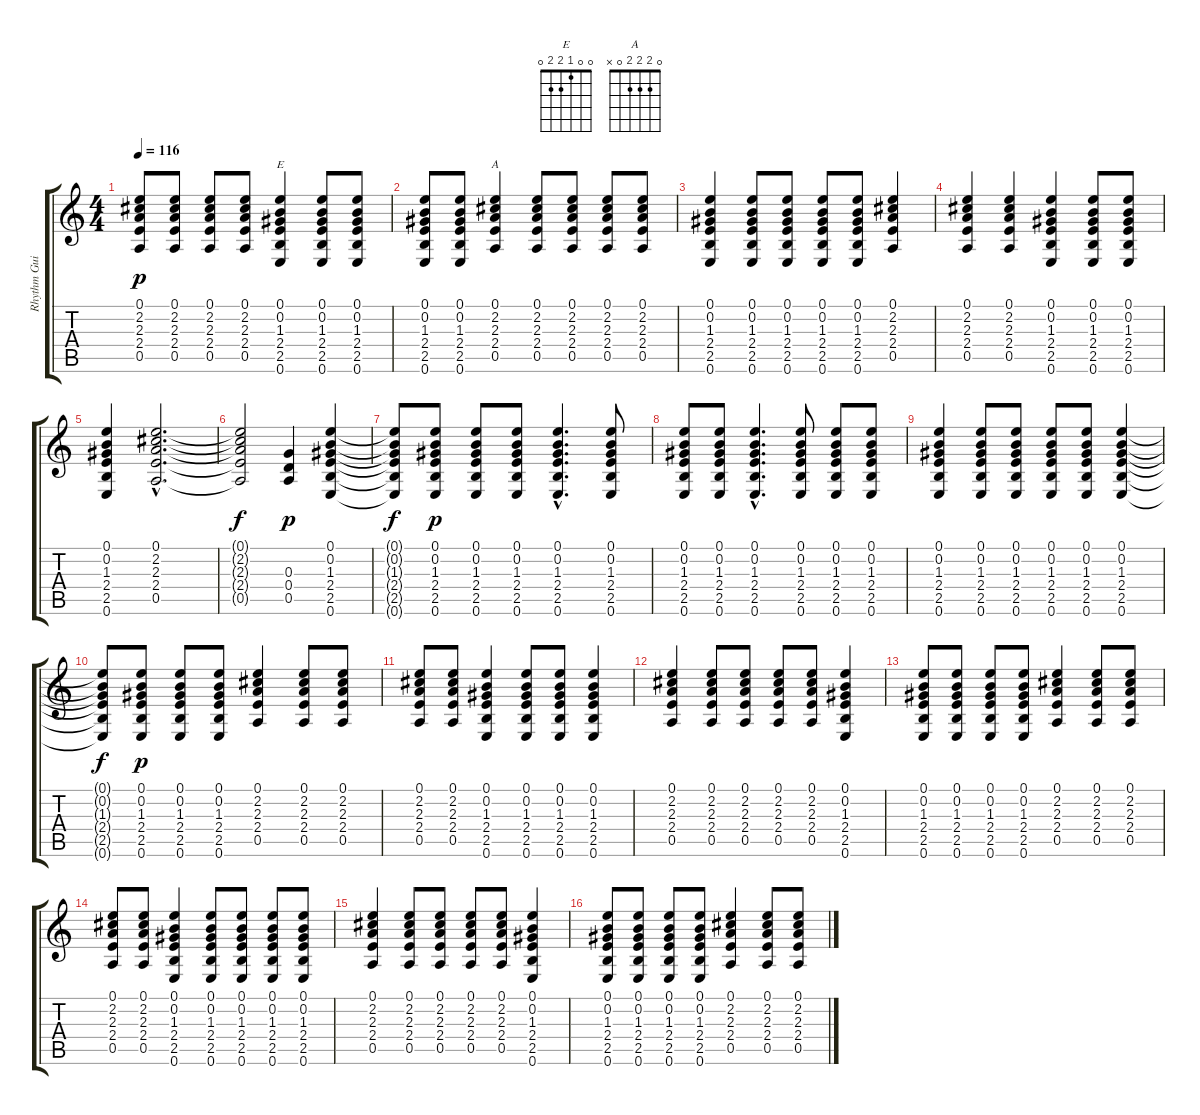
\track ("Rhythm Guitar" "Rhythm Gui") {instrument acousticguitarsteel}
\staff {score tabs}
\tuning (E4 B3 G3 D3 A2 E2) {hide}
\chord ("E" 0 0 1 2 2 0)
\chord ("A" 0 2 2 2 0 x)
\ts (4 4)
\tempo 116
\clef g2
\ks c
(0.1 2.2 2.3 2.4 0.5).8{dy p} (0.1 2.2 2.3 2.4 0.5).8 (0.1 2.2 2.3 2.4 0.5).8 (0.1 2.2 2.3 2.4 0.5).8 (0.1 0.2 1.3 2.4 2.5 0.6).4{ch "E"} (0.1 0.2 1.3 2.4 2.5 0.6).8 (0.1 0.2 1.3 2.4 2.5 0.6).8 |
(0.1 0.2 1.3 2.4 2.5 0.6).8 (0.1 0.2 1.3 2.4 2.5 0.6).8 (0.1 2.2 2.3 2.4 0.5).4{ch "A"} (0.1 2.2 2.3 2.4 0.5).8 (0.1 2.2 2.3 2.4 0.5).8 (0.1 2.2 2.3 2.4 0.5).8 (0.1 2.2 2.3 2.4 0.5).8 |
(0.1 0.2 1.3 2.4 2.5 0.6).4 (0.1 0.2 1.3 2.4 2.5 0.6).8 (0.1 0.2 1.3 2.4 2.5 0.6).8 (0.1 0.2 1.3 2.4 2.5 0.6).8 (0.1 0.2 1.3 2.4 2.5 0.6).8 (0.1 2.2 2.3 2.4 0.5).4 |
(0.1 2.2 2.3 2.4 0.5).4 (0.1 2.2 2.3 2.4 0.5).4 (0.1 0.2 1.3 2.4 2.5 0.6).4 (0.1 0.2 1.3 2.4 2.5 0.6).8 (0.1 0.2 1.3 2.4 2.5 0.6).8 |
(0.1 0.2 1.3 2.4 2.5 0.6).4 (0.1{hac} 2.2{hac} 2.3{hac} 2.4{hac} 0.5{hac}).2{d} |
(0.1{t} 2.2{t} 2.3{t} 2.4{t} 0.5{t}).2{dy f} (0.3 0.4 0.5).4{dy p} (0.1 0.2 1.3 2.4 2.5 0.6).4 |
(0.1{t} 0.2{t} 1.3{t} 2.4{t} 2.5{t} 0.6{t}).8{dy f} (0.1 0.2 1.3 2.4 2.5 0.6).8{dy p} (0.1 0.2 1.3 2.4 2.5 0.6).8 (0.1 0.2 1.3 2.4 2.5 0.6).8 (0.1{hac} 0.2{hac} 1.3{hac} 2.4{hac} 2.5{hac} 0.6{hac}).4{d} (0.1 0.2 1.3 2.4 2.5 0.6).8 |
(0.1 0.2 1.3 2.4 2.5 0.6).8 (0.1 0.2 1.3 2.4 2.5 0.6).8 (0.1{hac} 0.2{hac} 1.3{hac} 2.4{hac} 2.5{hac} 0.6{hac}).4{d} (0.1 0.2 1.3 2.4 2.5 0.6).8 (0.1 0.2 1.3 2.4 2.5 0.6).8 (0.1 0.2 1.3 2.4 2.5 0.6).8 |
(0.1 0.2 1.3 2.4 2.5 0.6).4 (0.1 0.2 1.3 2.4 2.5 0.6).8 (0.1 0.2 1.3 2.4 2.5 0.6).8 (0.1 0.2 1.3 2.4 2.5 0.6).8 (0.1 0.2 1.3 2.4 2.5 0.6).8 (0.1 0.2 1.3 2.4 2.5 0.6).4 |
(0.1{t} 0.2{t} 1.3{t} 2.4{t} 2.5{t} 0.6{t}).8{dy f} (0.1 0.2 1.3 2.4 2.5 0.6).8{dy p} (0.1 0.2 1.3 2.4 2.5 0.6).8 (0.1 0.2 1.3 2.4 2.5 0.6).8 (0.1 2.2 2.3 2.4 0.5).4 (0.1 2.2 2.3 2.4 0.5).8 (0.1 2.2 2.3 2.4 0.5).8 |
(0.1 2.2 2.3 2.4 0.5).8 (0.1 2.2 2.3 2.4 0.5).8 (0.1 0.2 1.3 2.4 2.5 0.6).4 (0.1 0.2 1.3 2.4 2.5 0.6).8 (0.1 0.2 1.3 2.4 2.5 0.6).8 (0.1 0.2 1.3 2.4 2.5 0.6).4 |
(0.1 2.2 2.3 2.4 0.5).4 (0.1 2.2 2.3 2.4 0.5).8 (0.1 2.2 2.3 2.4 0.5).8 (0.1 2.2 2.3 2.4 0.5).8 (0.1 2.2 2.3 2.4 0.5).8 (0.1 0.2 1.3 2.4 2.5 0.6).4 |
(0.1 0.2 1.3 2.4 2.5 0.6).8 (0.1 0.2 1.3 2.4 2.5 0.6).8 (0.1 0.2 1.3 2.4 2.5 0.6).8 (0.1 0.2 1.3 2.4 2.5 0.6).8 (0.1 2.2 2.3 2.4 0.5).4 (0.1 2.2 2.3 2.4 0.5).8 (0.1 2.2 2.3 2.4 0.5).8 |
(0.1 2.2 2.3 2.4 0.5).8 (0.1 2.2 2.3 2.4 0.5).8 (0.1 0.2 1.3 2.4 2.5 0.6).4 (0.1 0.2 1.3 2.4 2.5 0.6).8 (0.1 0.2 1.3 2.4 2.5 0.6).8 (0.1 0.2 1.3 2.4 2.5 0.6).8 (0.1 0.2 1.3 2.4 2.5 0.6).8 |
(0.1 2.2 2.3 2.4 0.5).4 (0.1 2.2 2.3 2.4 0.5).8 (0.1 2.2 2.3 2.4 0.5).8 (0.1 2.2 2.3 2.4 0.5).8 (0.1 2.2 2.3 2.4 0.5).8 (0.1 0.2 1.3 2.4 2.5 0.6).4 |
(0.1 0.2 1.3 2.4 2.5 0.6).8 (0.1 0.2 1.3 2.4 2.5 0.6).8 (0.1 0.2 1.3 2.4 2.5 0.6).8 (0.1 0.2 1.3 2.4 2.5 0.6).8 (0.1 2.2 2.3 2.4 0.5).4 (0.1 2.2 2.3 2.4 0.5).8 (0.1 2.2 2.3 2.4 0.5).8
